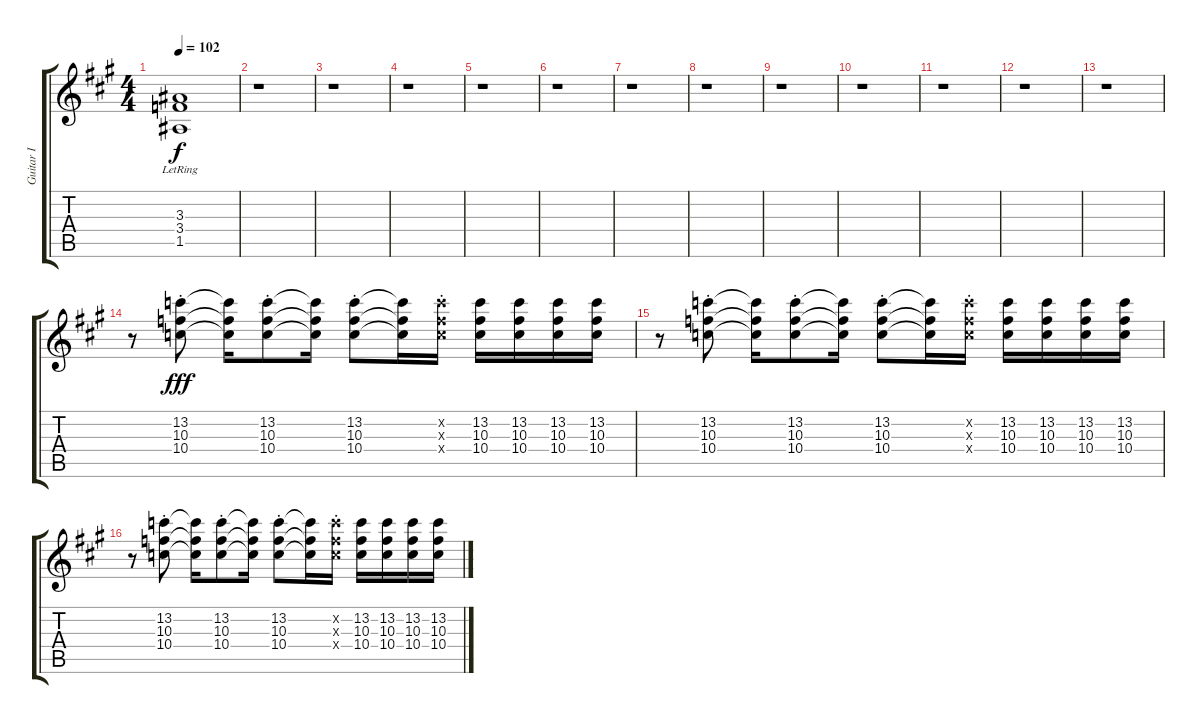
\track ("Guitar I" "Guitar I") {instrument electricguitarclean}
\staff {score tabs}
\tuning (E4 B3 G3 D3 A2 E2) {hide}
\ts (4 4)
\tempo 102
\clef g2
\ks a
(3.3{lr} 3.4{lr} 1.5{lr}).1{dy f} |
r.1 |
r.1 |
r.1 |
r.1 |
r.1 |
r.1 |
r.1 |
r.1 |
r.1 |
r.1 |
r.1 |
r.1 |
r.8 (13.2{st} 10.3{st} 10.4{st}).8{dy fff} (13.2{t} 10.3{t} 10.4{t}).16 (13.2{st} 10.3{st} 10.4{st}).8 (13.2{t} 10.3{t} 10.4{t}).16 (13.2{st} 10.3{st} 10.4{st}).8 (13.2{t} 10.3{t} 10.4{t}).16 (13.2{st x} 10.3{st x} 10.4{st x}).16 (13.2 10.3 10.4).16 (13.2 10.3 10.4).16 (13.2 10.3 10.4).16 (13.2 10.3 10.4).16 |
r.8 (13.2{st} 10.3{st} 10.4{st}).8 (13.2{t} 10.3{t} 10.4{t}).16 (13.2{st} 10.3{st} 10.4{st}).8 (13.2{t} 10.3{t} 10.4{t}).16 (13.2{st} 10.3{st} 10.4{st}).8 (13.2{t} 10.3{t} 10.4{t}).16 (13.2{st x} 10.3{st x} 10.4{st x}).16 (13.2 10.3 10.4).16 (13.2 10.3 10.4).16 (13.2 10.3 10.4).16 (13.2 10.3 10.4).16 |
r.8 (13.2{st} 10.3{st} 10.4{st}).8 (13.2{t} 10.3{t} 10.4{t}).16 (13.2{st} 10.3{st} 10.4{st}).8 (13.2{t} 10.3{t} 10.4{t}).16 (13.2{st} 10.3{st} 10.4{st}).8 (13.2{t} 10.3{t} 10.4{t}).16 (13.2{st x} 10.3{st x} 10.4{st x}).16 (13.2 10.3 10.4).16 (13.2 10.3 10.4).16 (13.2 10.3 10.4).16 (13.2 10.3 10.4).16
